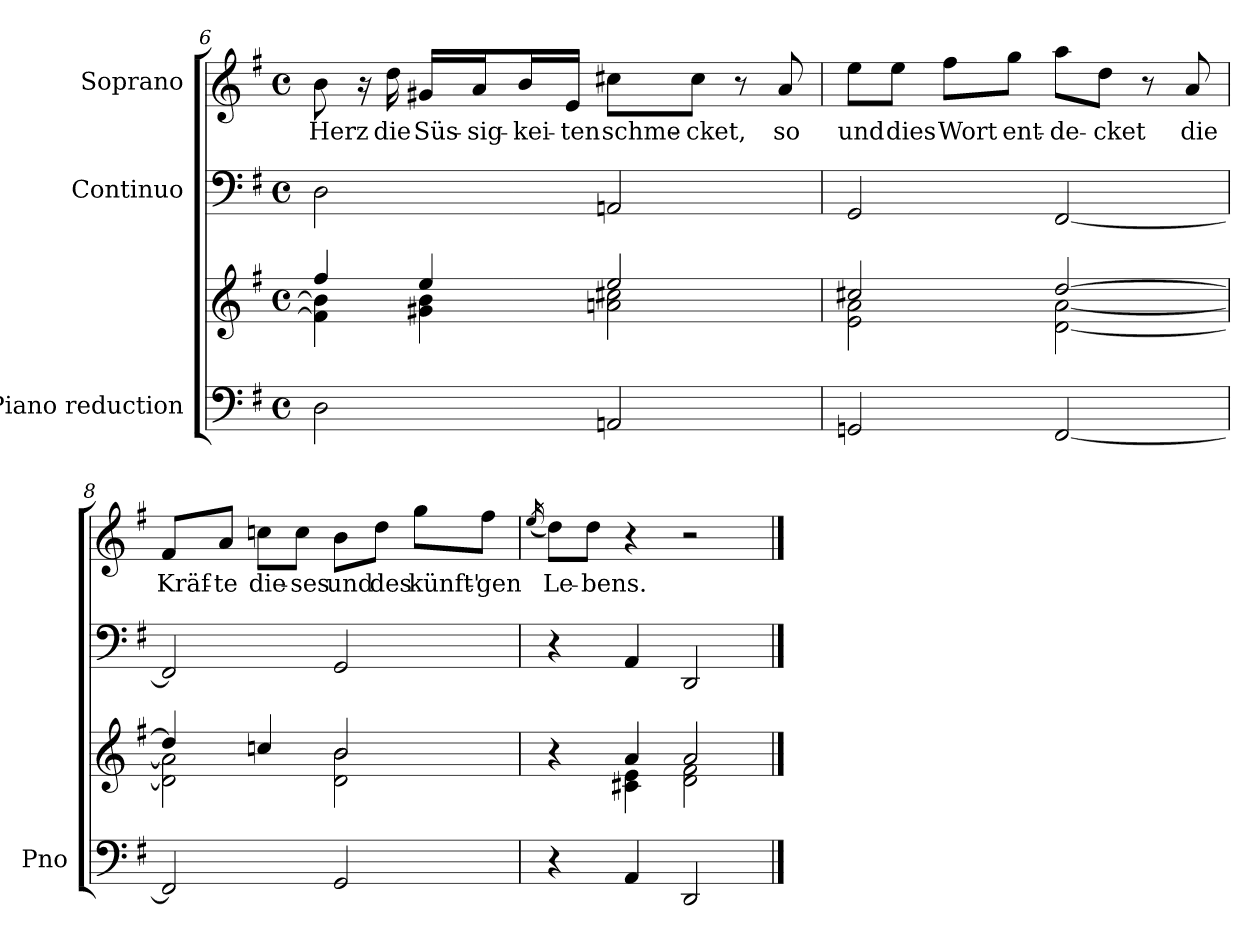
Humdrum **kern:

**kern	**kern	**kern	**kern	**text
*part3	*part3	*part2	*part1	*part1
*staff4	*staff3	*staff2	*staff1	*staff1
*I"Piano reduction	*	*I"Continuo	*I"Soprano	*
*I'Pno	*	*	*	*
*clefF4	*clefG2	*clefF4	*clefG2	*
*k[f#]	*k[f#]	*k[f#]	*k[f#]	*
*M4/4	*M4/4	*M4/4	*M4/4	*
*met(c)	*met(c)	*met(c)	*met(c)	*
=6	=6	=6	=6	=6
*	*^	*	*	*
!	!	!	!	!	!LO:LY:b
2D\	4ff#/	4f#\] 4b\]	2D\	8b\	Herz
.	.	.	.	16r	.
!	!	!	!	!	!LO:LY:b
.	.	.	.	16dd\	die
!	!	!	!	!	!LO:LY:b
.	4ee/	4g#X\ 4b\	.	16g#X/LL	Süs-
!	!	!	!	!	!LO:LY:b
.	.	.	.	16a/J	-sig-
!	!	!	!	!	!LO:LY:b
.	.	.	.	16b/L	-kei-
!	!	!	!	!	!LO:LY:b
.	.	.	.	16e/JJ	-ten
!	!	!	!	!	!LO:LY:b
2AAn/	2ee/	2an\ 2cc#X\	2AAn/	8cc#X\L	schme-
!	!	!	!	!	!LO:LY:b
.	.	.	.	8cc#\J	-cket,
.	.	.	.	8r	.
!	!	!	!	!	!LO:LY:b
.	.	.	.	8a/	so
=7	=7	=7	=7	=7	=7
!	!	!	!	!	!LO:LY:b
2GGn/	2cc#X/	2e\ 2a\	2GG/	8ee\L	und
!	!	!	!	!	!LO:LY:b
.	.	.	.	8ee\J	dies
!	!	!	!	!	!LO:LY:b
.	.	.	.	8ff#\L	Wort
!	!	!	!	!	!LO:LY:b
.	.	.	.	8gg\J	ent-
!	!	!	!	!	!LO:LY:b
[2FF#/	[2dd/	[2d\ [2a\	[2FF#/	8aa\L	-de-
!	!	!	!	!	!LO:LY:b
.	.	.	.	8dd\J	-cket
.	.	.	.	8r	.
!	!	!	!	!	!LO:LY:b
.	.	.	.	8a/	die
=8	=8	=8	=8	=8	=8
!	!	!	!	!	!LO:LY:b
2FF#/]	4dd/]	2d\] 2a\]	2FF#/]	8f#/L	Kräf-
!	!	!	!	!	!LO:LY:b
.	.	.	.	8a/J	-te
!	!	!	!	!	!LO:LY:b
.	4ccn/	.	.	8ccn\L	die-
!	!	!	!	!	!LO:LY:b
.	.	.	.	8cc\J	-ses
!	!	!	!	!	!LO:LY:b
2GG/	2b/	2d\ 2b\	2GG/	8b\L	und
!	!	!	!	!	!LO:LY:b
.	.	.	.	8dd\J	des
!	!	!	!	!	!LO:LY:b
.	.	.	.	8gg\L	künft'-
!	!	!	!	!	!LO:LY:b
.	.	.	.	8ff#\J	-gen
!!LO:LB:g=z
=9	=9	=9	=9	=9	=9
.	.	.	.	(16qee/	.
!	!	!	!	!	!LO:LY:b
4r	4r	4ryy	4r	8dd\L)	Le-
!	!	!	!	!	!LO:LY:b
.	.	.	.	8dd\J	-bens.
4AA/	4a/	4c#X\ 4e\	4AA/	4r	.
2DD/	2a/	2d\ 2f#\	2DD/	2r	.
*	*v	*v	*	*	*
==	==	==	==	==
*-	*-	*-	*-	*-
